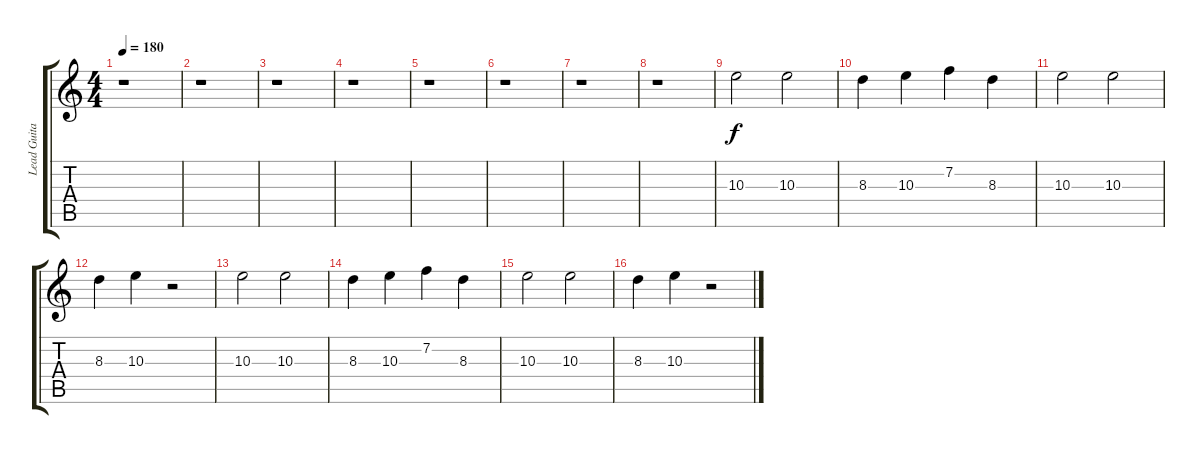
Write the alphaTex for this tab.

\track ("Lead Guitar" "Lead Guita") {instrument distortionguitar}
\staff {score tabs}
\tuning (Eb4 Bb3 Gb3 Db3 Ab2 Eb2) {hide}
\ts (4 4)
\tempo 180
\clef g2
\ks c
r.1{dy f instrument distortionguitar} |
r.1 |
r.1 |
r.1 |
r.1 |
r.1 |
r.1 |
r.1 |
10.3.2 10.3.2 |
8.3.4 10.3.4 7.2.4 8.3.4 |
10.3.2 10.3.2 |
8.3.4 10.3.4 r.2 |
10.3.2 10.3.2 |
8.3.4 10.3.4 7.2.4 8.3.4 |
10.3.2 10.3.2 |
8.3.4 10.3.4 r.2
